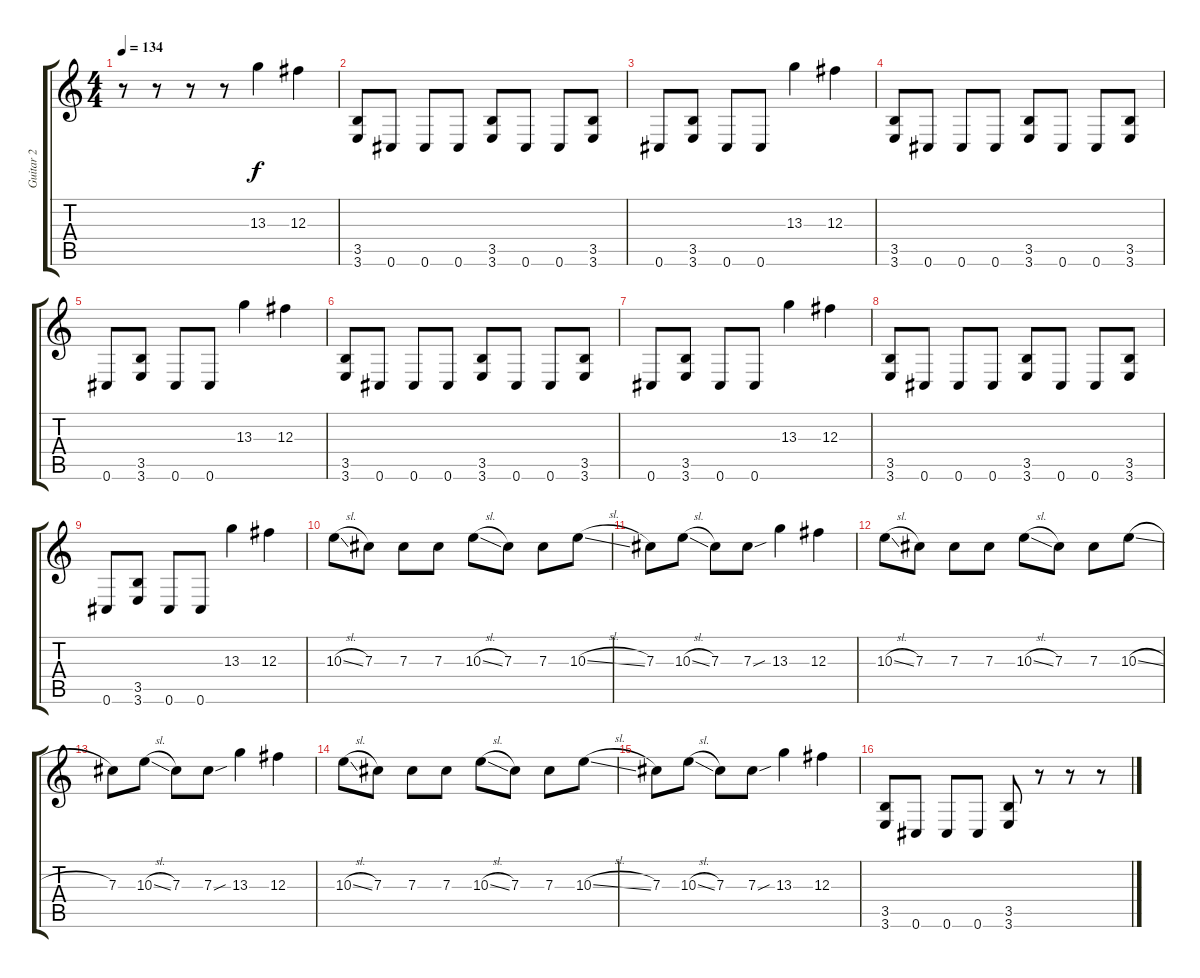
\track ("Guitar 2" "Guitar 2") {instrument overdrivenguitar}
\staff {score tabs}
\tuning (Eb4 Bb3 Gb3 Db3 Ab2 Db2) {hide}
\ts (4 4)
\tempo 134
\clef g2
\ks c
r.8{dy f} r.8 r.8 r.8 13.3.4 12.3.4 |
(3.5 3.6).8 0.6.8 0.6.8 0.6.8 (3.5 3.6).8 0.6.8 0.6.8 (3.5 3.6).8 |
0.6.8 (3.5 3.6).8 0.6.8 0.6.8 13.3.4 12.3.4 |
(3.5 3.6).8 0.6.8 0.6.8 0.6.8 (3.5 3.6).8 0.6.8 0.6.8 (3.5 3.6).8 |
0.6.8 (3.5 3.6).8 0.6.8 0.6.8 13.3.4 12.3.4 |
(3.5 3.6).8 0.6.8 0.6.8 0.6.8 (3.5 3.6).8 0.6.8 0.6.8 (3.5 3.6).8 |
0.6.8 (3.5 3.6).8 0.6.8 0.6.8 13.3.4 12.3.4 |
(3.5 3.6).8 0.6.8 0.6.8 0.6.8 (3.5 3.6).8 0.6.8 0.6.8 (3.5 3.6).8 |
0.6.8 (3.5 3.6).8 0.6.8 0.6.8 13.3.4 12.3.4 |
10.3{sl}.8 7.3.8 7.3.8 7.3.8 10.3{sl}.8 7.3.8 7.3.8 10.3{sl}.8 |
7.3.8 10.3{sl}.8 7.3.8 7.3{sou}.8 13.3.4 12.3.4 |
10.3{sl}.8 7.3.8 7.3.8 7.3.8 10.3{sl}.8 7.3.8 7.3.8 10.3{sl}.8 |
7.3.8 10.3{sl}.8 7.3.8 7.3{sou}.8 13.3.4 12.3.4 |
10.3{sl}.8 7.3.8 7.3.8 7.3.8 10.3{sl}.8 7.3.8 7.3.8 10.3{sl}.8 |
7.3.8 10.3{sl}.8 7.3.8 7.3{sou}.8 13.3.4 12.3.4 |
(3.5 3.6).8 0.6.8 0.6.8 0.6.8 (3.5 3.6).8 r.8 r.8 r.8
